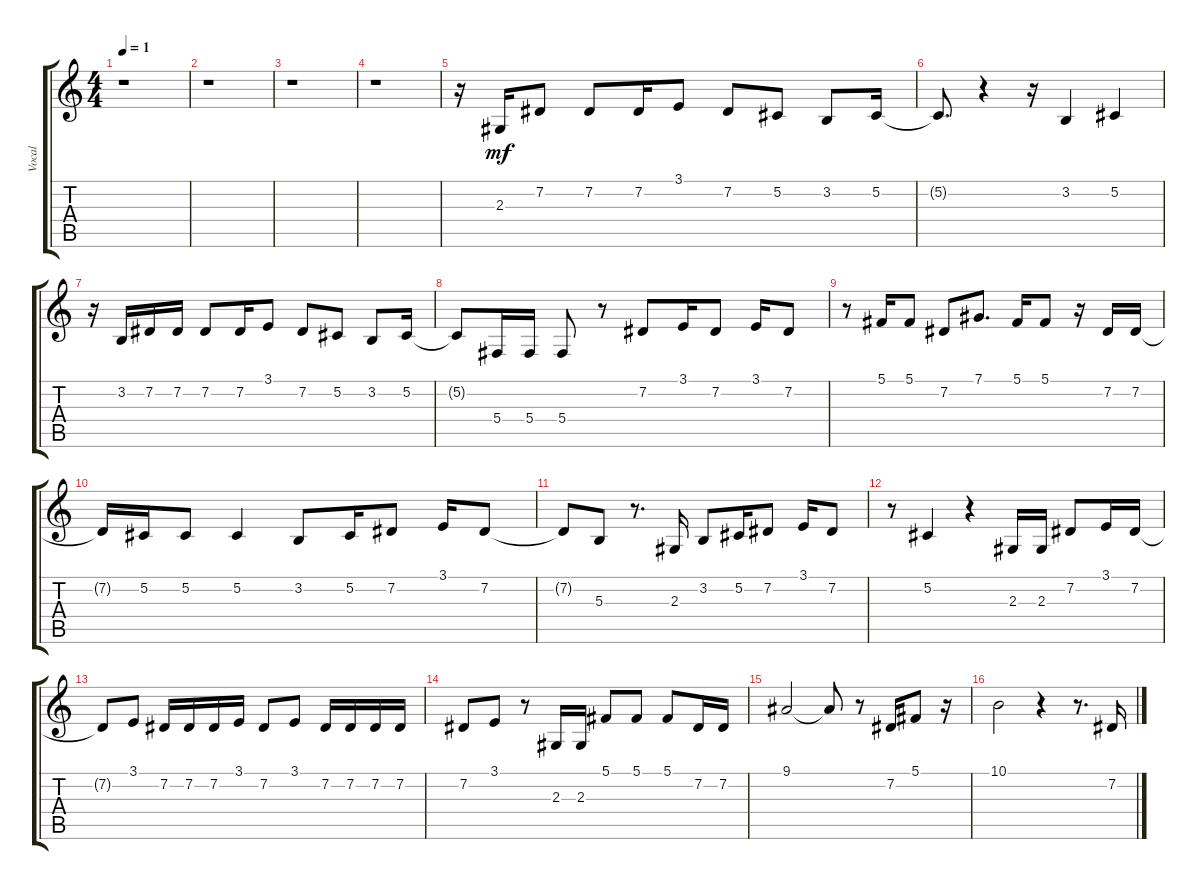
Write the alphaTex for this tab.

\track ("Vocal" "Vocal") {instrument lead6voice}
\staff {score tabs}
\tuning (Db4 Ab3 Gb3 Db3 Ab2 Db2) {hide}
\ts (4 4)
\tempo 1
\clef g2
\ks c
r.1{dy mf instrument lead6voice} |
r.1 |
r.1 |
r.1 |
r.16 2.3.16 7.2.8 7.2.8 7.2.16 3.1.8 7.2.8 5.2.8 3.2.8 5.2.16 |
5.2{t}.8{d} r.4 r.16 3.2.4 5.2.4 |
r.16 3.2.16 7.2.16 7.2.16 7.2.8 7.2.16 3.1.8 7.2.8 5.2.8 3.2.8 5.2.16 |
5.2{t}.8 5.4.16 5.4.16 5.4.8 r.8 7.2.8 3.1.16 7.2.8 3.1.16 7.2.8 |
r.8 5.1.16 5.1.8 7.2.8 7.1.8{d} 5.1.16 5.1.8 r.16 7.2.16 7.2.16 |
7.2{t}.16 5.2.16 5.2.8 5.2.4 3.2.8 5.2.16 7.2.8 3.1.16 7.2.8 |
7.2{t}.8 5.3.8 r.8{d} 2.3.16 3.2.8 5.2.16 7.2.8 3.1.16 7.2.8 |
r.8 5.2.4 r.4 2.3.16 2.3.16 7.2.8 3.1.16 7.2.16 |
7.2{t}.8 3.1.8 7.2.16 7.2.16 7.2.16 3.1.16 7.2.8 3.1.8 7.2.16 7.2.16 7.2.16 7.2.16 |
7.2.8 3.1.8 r.8 2.3.16 2.3.16 5.1.8 5.1.8 5.1.8 7.2.16 7.2.16 |
9.1.2 9.1{t}.8 r.8 7.2.16 5.1.8 r.16 |
10.1.2 r.4 r.8{d} 7.2.16
